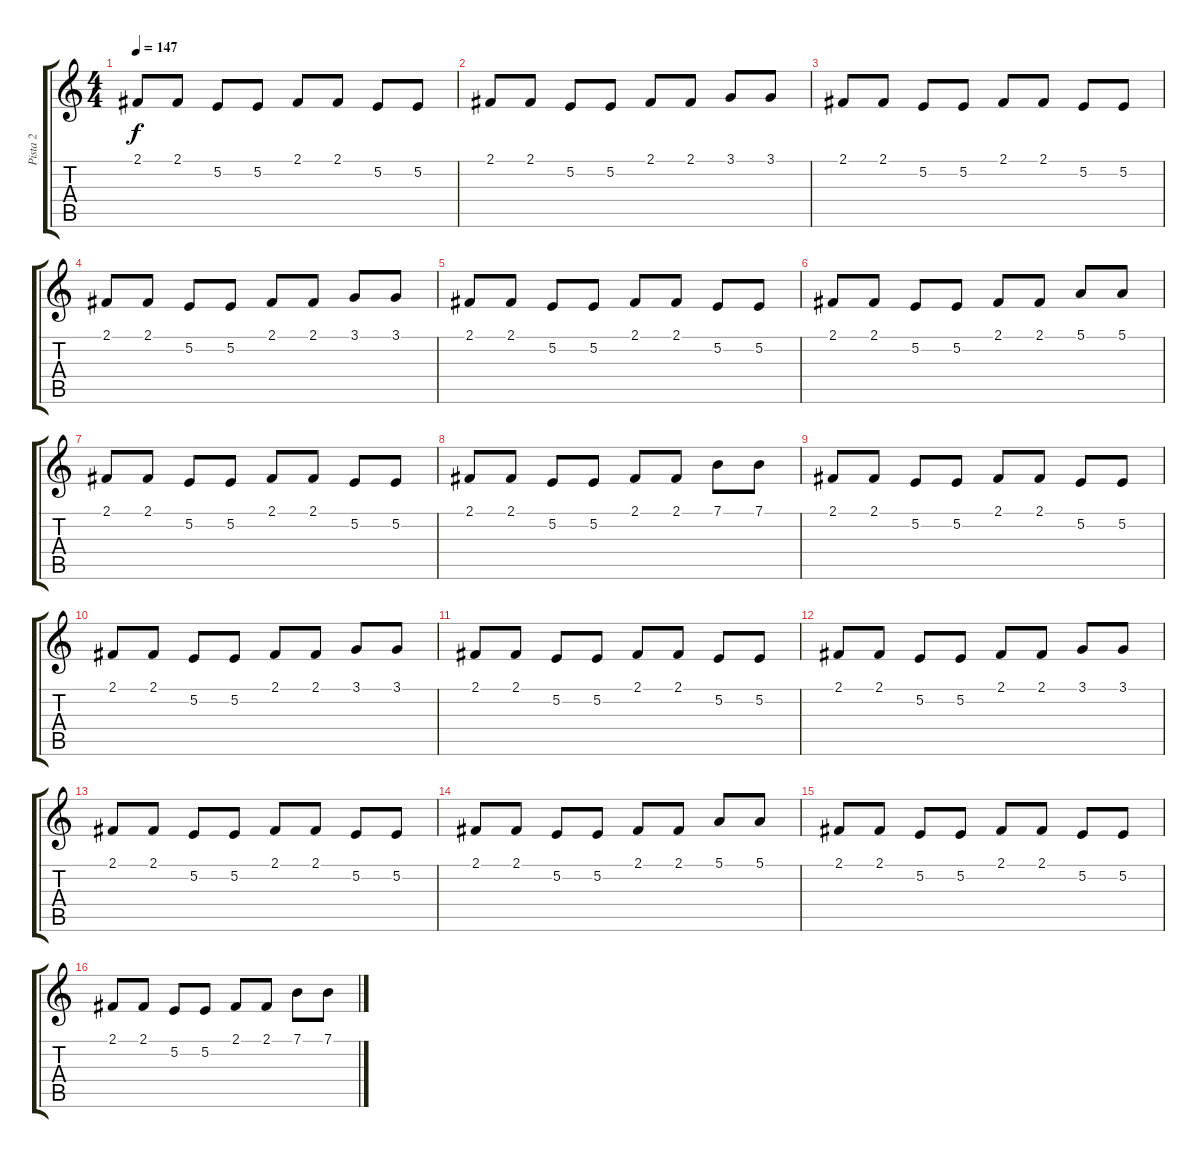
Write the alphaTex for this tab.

\track ("Pista 2" "Pista 2") {instrument acousticgrandpiano}
\staff {score tabs}
\tuning (E4 B3 G3 D3 A2 E2) {hide}
\ts (4 4)
\tempo 147
\clef g2
\ks c
2.1.8{dy f volume 9} 2.1.8 5.2.8 5.2.8 2.1.8 2.1.8 5.2.8 5.2.8 |
2.1.8 2.1.8 5.2.8 5.2.8 2.1.8 2.1.8 3.1.8 3.1.8 |
2.1.8 2.1.8 5.2.8 5.2.8 2.1.8 2.1.8 5.2.8 5.2.8 |
2.1.8 2.1.8 5.2.8 5.2.8 2.1.8 2.1.8 3.1.8 3.1.8 |
2.1.8 2.1.8 5.2.8 5.2.8 2.1.8 2.1.8 5.2.8 5.2.8 |
2.1.8 2.1.8 5.2.8 5.2.8 2.1.8 2.1.8 5.1.8 5.1.8 |
2.1.8 2.1.8 5.2.8 5.2.8 2.1.8 2.1.8 5.2.8 5.2.8 |
2.1.8 2.1.8 5.2.8 5.2.8 2.1.8 2.1.8 7.1.8 7.1.8 |
2.1.8{volume 9} 2.1.8 5.2.8 5.2.8 2.1.8 2.1.8 5.2.8 5.2.8 |
2.1.8 2.1.8 5.2.8 5.2.8 2.1.8 2.1.8 3.1.8 3.1.8 |
2.1.8 2.1.8 5.2.8 5.2.8 2.1.8 2.1.8 5.2.8 5.2.8 |
2.1.8 2.1.8 5.2.8 5.2.8 2.1.8 2.1.8 3.1.8 3.1.8 |
2.1.8 2.1.8 5.2.8 5.2.8 2.1.8 2.1.8 5.2.8 5.2.8 |
2.1.8 2.1.8 5.2.8 5.2.8 2.1.8 2.1.8 5.1.8 5.1.8 |
2.1.8 2.1.8 5.2.8 5.2.8 2.1.8 2.1.8 5.2.8 5.2.8 |
2.1.8 2.1.8 5.2.8 5.2.8 2.1.8 2.1.8 7.1.8 7.1.8
